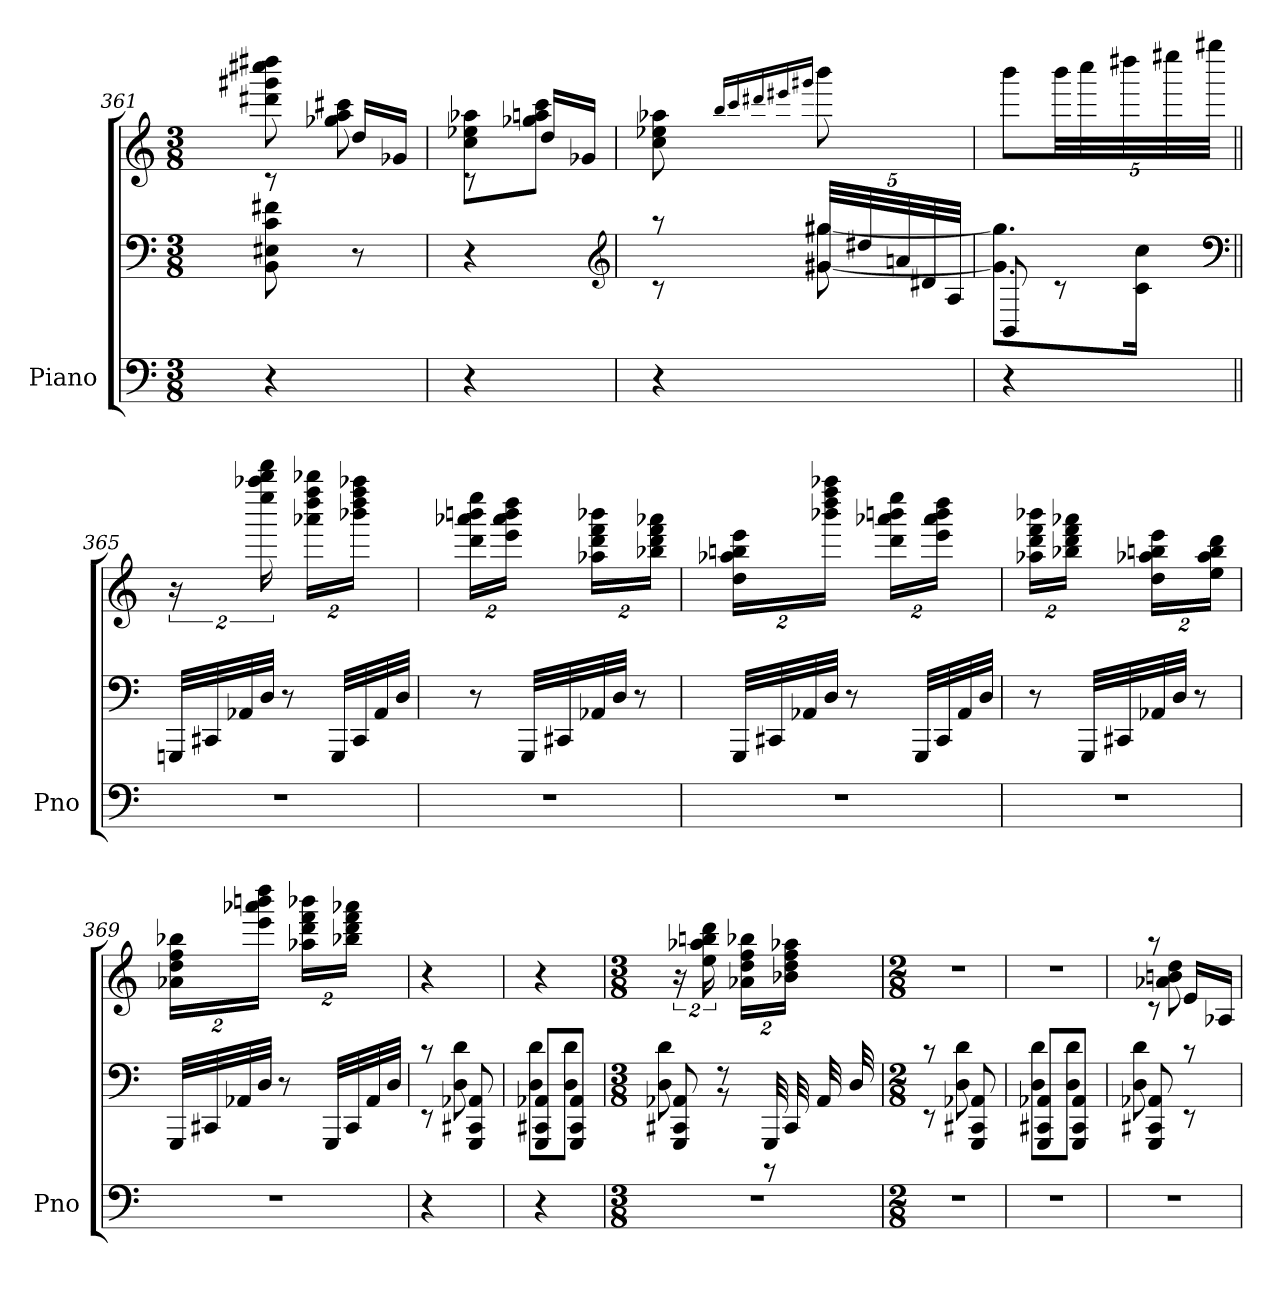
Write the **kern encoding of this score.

**kern	**kern	**kern
*part1	*part1	*part1
*staff3	*staff2	*staff1
*I"Piano	*	*
*I'Pno	*	*
*clefF4	*clefF4	*clefG2
*k[]	*k[]	*k[]
*M3/8	*M3/8	*M3/8
=361	=361	=361
*	*	*^
4r	8BB 8E#X 8c 8f#X	8rc	8ddd#X 8ggg#X 8cccc#X 8dddd#X
.	8r	16ddLL	8gg-X 8aa 8ccc#X
.	.	16g-XJJ	.
=362	=362	=362	=362
4r	4r	8rc	8cc 8ee-X 8aa-XL
.	.	16ddLL	8gg-X 8aan 8cccJ
.	.	16g-XJJ	.
*	*	*v	*v
*	*clefG2	*
=363	=363	=363
*	*^	*
4r	8rc	8raa	8cc 8ee-X 8aa-X
.	.	.	16qqbb/LL
.	.	.	16qqccc/
.	.	.	16qqddd#X/
.	.	.	16qqeee#X/
.	.	.	16qqggg#X/JJ
.	40g#X 40gg#XLLL	[8g#X [8gg#X	8bbb
.	40dd#X	.	.
.	40an	.	.
.	40d#X	.	.
.	40AJJJ	.	.
=364	=364	=364	=364
4r	8BB	8.g#] 8.gg#]L	8bbbL
.	8rc	.	40bbbLL
.	.	.	40cccc
.	.	.	40dddd#X
.	.	16c 16ccJk	.
.	.	.	40eeee#X
.	.	.	40gggg#XJJJ
*	*v	*v	*
*	*clefF4	*
=365||	=365||	=365||
4.r	32GGGnLLL	32%3r
.	32CC#X	.
.	32AA-X	.
.	32DJJJ	32%3eeee 32%3aaaa-X 32%3bbbb 32%3ddddd
.	8r	.
.	.	32%3aaa-X 32%3dddd 32%3ffff 32%3bbbb-XLL
.	32GGGLLL	.
.	32CC#	32%3bbb-X 32%3dddd 32%3ffff 32%3aaaa-XJJ
.	32AA-	.
.	32DJJJ	.
=366	=366	=366
4.r	8r	32%3ddd 32%3aaa-X 32%3bbbn 32%3eeeeLL
.	.	32%3eee 32%3aaa- 32%3bbb 32%3ddddJJ
.	32GGGLLL	.
.	32CC#X	.
.	32AA-X	32%3aa-X 32%3ddd 32%3fff 32%3bbb-XLL
.	32DJJJ	.
.	8r	.
.	.	32%3bb-X 32%3ddd 32%3fff 32%3aaa-XJJ
=367	=367	=367
4.r	32GGGLLL	32%3dd 32%3aa-X 32%3bbn 32%3eeeLL
.	32CC#X	.
.	32AA-X	.
.	32DJJJ	32%3bbb-X 32%3dddd 32%3ffff 32%3aaaa-XJJ
.	8r	.
.	.	32%3ddd 32%3aaa-X 32%3bbbn 32%3eeeeLL
.	32GGGLLL	.
.	32CC#	32%3eee 32%3aaa- 32%3bbb 32%3ddddJJ
.	32AA-	.
.	32DJJJ	.
=368	=368	=368
4.r	8r	32%3aa-X 32%3ddd 32%3fff 32%3bbb-XLL
.	.	32%3bb-X 32%3ddd 32%3fff 32%3aaa-XJJ
.	32GGGLLL	.
.	32CC#X	.
.	32AA-X	32%3dd 32%3aa-X 32%3bbn 32%3eeeLL
.	32DJJJ	.
.	8r	.
.	.	32%3ee 32%3aa- 32%3bb 32%3dddJJ
=369	=369	=369
4.r	32GGGLLL	32%3a-X 32%3dd 32%3ff 32%3bb-XLL
.	32CC#X	.
.	32AA-X	.
.	32DJJJ	32%3eee 32%3aaa-X 32%3bbbn 32%3ddddJJ
.	8r	.
.	.	32%3aa-X 32%3ddd 32%3fff 32%3bbb-XLL
.	32GGGLLL	.
.	32CC#	32%3bb-X 32%3ddd 32%3fff 32%3aaa-XJJ
.	32AA-	.
.	32DJJJ	.
=370	=370	=370
*	*^	*
4r	8rEE	8rc	4r
.	8GGG 8CC#X 8AA-X	8D 8d	.
=371	=371	=371	=371
4r	8GGG 8CC#X 8AA-XL	8D 8dL	4r
.	8GGG 8CC# 8AA-J	8D 8dJ	.
=372	=372	=372	=372
*M3/8	*M3/8	*	*M3/8
4.r	8GGG 8CC#X 8AA-X	8D 8d	32%3r
.	.	.	32%3ee 32%3aa-X 32%3bbn 32%3ddd
.	8r	8r	.
.	.	.	32%3a-X 32%3dd 32%3ff 32%3bb-XLL
.	32GGG	8r	.
.	32CC#	.	32%3b-X 32%3dd 32%3ff 32%3aa-XJJ
.	32AA-	.	.
.	32D	.	.
=373	=373	=373	=373
*M2/8	*M2/8	*	*M2/8
4r	8rEE	8rc	4r
.	8GGG 8CC#X 8AA-X	8D 8d	.
=374	=374	=374	=374
4r	8GGG 8CC#X 8AA-XL	8D 8dL	4r
.	8GGG 8CC# 8AA-J	8D 8dJ	.
=375	=375	=375	=375
*	*	*	*^
4r	8GGG 8CC#X 8AA-X	8D 8d	8rc	8raa
.	8rEE	8rc	16eLL	8a-X 8bn 8dd
.	.	.	16A-XJJ	.
*	*v	*v	*	*
*	*	*v	*v
=	=	=
*-	*-	*-
